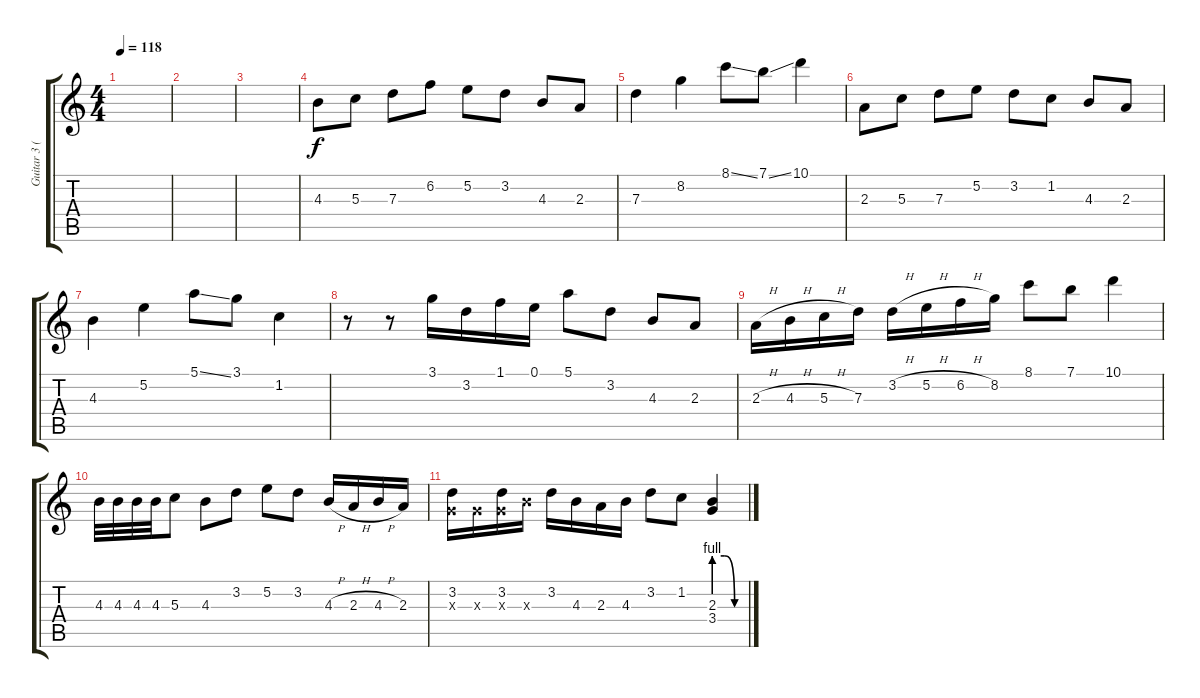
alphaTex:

\track ("Guitar 3 ( Jazz )" "Guitar 3 (") {instrument electricguitarjazz}
\staff {score tabs}
\tuning (E4 B3 G3 D3 A2 E2) {hide}
\ts (4 4)
\tempo 118
\clef g2
\ks c
|
|
|
4.3.8 5.3.8 7.3.8 6.2.8 5.2.8 3.2.8 4.3.8 2.3.8 |
7.3.4 8.2.4 8.1{ss}.8 7.1{ss}.8 10.1.4 |
2.3.8 5.3.8 7.3.8 5.2.8 3.2.8 1.2.8 4.3.8 2.3.8 |
4.3.4 5.2.4 5.1{ss}.8 3.1.8 1.2.4 |
r.8 r.8 3.1.16 3.2.16 1.1.16 0.1.16 5.1.8 3.2.8 4.3.8 2.3.8 |
2.3{h}.16 4.3{h}.16 5.3{h}.16 7.3.16 3.2{h}.16 5.2{h}.16 6.2{h}.16 8.2.16 8.1.8 7.1.8 10.1.4 |
4.3.32 4.3.32 4.3.32 4.3.32 5.3.8 4.3.8 3.2.8 5.2.8 3.2.8 4.3{h}.16 2.3{h}.16 4.3{h}.16 2.3.16 |
(3.2 0.3{x}).16 0.3{x}.16 (3.2 0.3{x}).16 4.3{x}.16 3.2.16 4.3.16 2.3.16 4.3.16 3.2.8 1.2.8 (2.3{be (custom 0 4 20 4 40 0 60 0)} 3.4{be (custom 0 4 20 4 40 0 60 0)}).4
